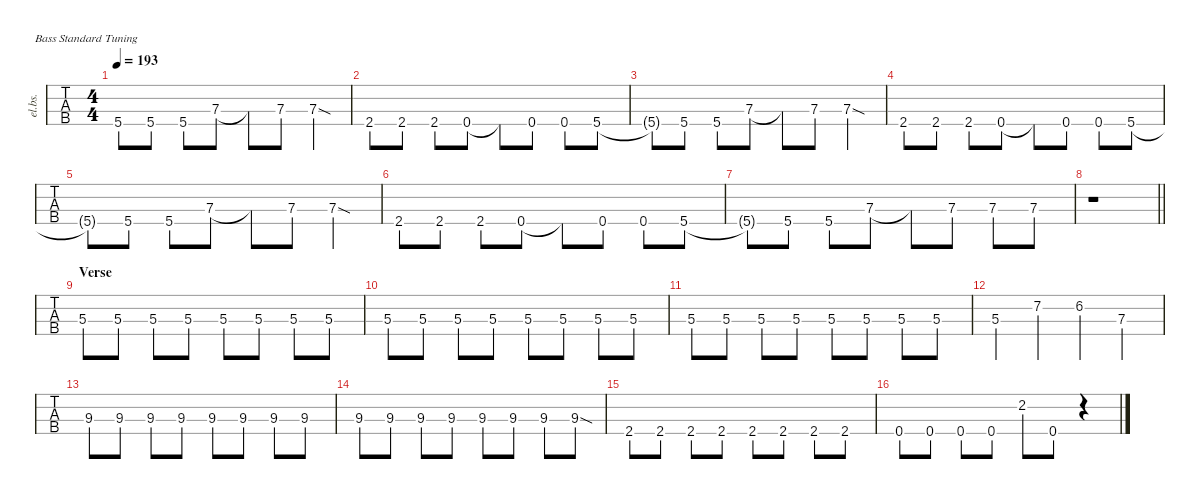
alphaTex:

\defaultSystemsLayout 4
\hideDynamics
\bracketExtendMode nobrackets
\track ("山田リョウ" "el.bs.") {instrument electricbassfinger}
\staff {tabs}
\tuning (G2 D2 A1 E1)
\ts (4 4)
\tempo 193
\clef f4
\ks a
5.4{t acc forcenatural}.8{dy mf} 5.4{acc forcenatural}.8 5.4{acc forcenatural}.8 7.3{acc forcenatural}.8 7.3{t acc forcenatural}.8 7.3{acc forcenatural}.8 7.3{sod acc forcenatural}.4 |
2.4{acc #}.8 2.4{acc #}.8 2.4{acc #}.8 0.4{acc forcenatural}.8 0.4{t acc forcenatural}.8 0.4{acc forcenatural}.8 0.4{acc forcenatural}.8 5.4{acc forcenatural}.8 |
5.4{t acc forcenatural}.8 5.4{acc forcenatural}.8 5.4{acc forcenatural}.8 7.3{acc forcenatural}.8 7.3{t acc forcenatural}.8 7.3{acc forcenatural}.8 7.3{sod acc forcenatural}.4 |
2.4{acc #}.8 2.4{acc #}.8 2.4{acc #}.8 0.4{acc forcenatural}.8 0.4{t acc forcenatural}.8 0.4{acc forcenatural}.8 0.4{acc forcenatural}.8 5.4{acc forcenatural}.8 |
5.4{t acc forcenatural}.8 5.4{acc forcenatural}.8 5.4{acc forcenatural}.8 7.3{acc forcenatural}.8 7.3{t acc forcenatural}.8 7.3{acc forcenatural}.8 7.3{sod acc forcenatural}.4 |
2.4{acc #}.8 2.4{acc #}.8 2.4{acc #}.8 0.4{acc forcenatural}.8 0.4{t acc forcenatural}.8 0.4{acc forcenatural}.8 0.4{acc forcenatural}.8 5.4{acc forcenatural}.8 |
5.4{t acc forcenatural}.8 5.4{acc forcenatural}.8 5.4{acc forcenatural}.8 7.3{acc forcenatural}.8 7.3{t acc forcenatural}.8 7.3{acc forcenatural}.8 7.3{acc forcenatural}.8 7.3{acc forcenatural}.8 |
\barLineRight lightlight
r.1 |
\section ("" "Verse")
5.3{acc forcenatural}.8 5.3{acc forcenatural}.8 5.3{acc forcenatural}.8 5.3{acc forcenatural}.8 5.3{acc forcenatural}.8 5.3{acc forcenatural}.8 5.3{acc forcenatural}.8 5.3{acc forcenatural}.8 |
5.3{acc forcenatural}.8 5.3{acc forcenatural}.8 5.3{acc forcenatural}.8 5.3{acc forcenatural}.8 5.3{acc forcenatural}.8 5.3{acc forcenatural}.8 5.3{acc forcenatural}.8 5.3{acc forcenatural}.8 |
5.3{acc forcenatural}.8 5.3{acc forcenatural}.8 5.3{acc forcenatural}.8 5.3{acc forcenatural}.8 5.3{acc forcenatural}.8 5.3{acc forcenatural}.8 5.3{acc forcenatural}.8 5.3{acc forcenatural}.8 |
5.3{acc forcenatural}.4 7.2{acc forcenatural}.4 6.2{acc #}.4 7.3{acc forcenatural}.4 |
9.3{acc #}.8 9.3{acc #}.8 9.3{acc #}.8 9.3{acc #}.8 9.3{acc #}.8 9.3{acc #}.8 9.3{acc #}.8 9.3{acc #}.8 |
9.3{acc #}.8 9.3{acc #}.8 9.3{acc #}.8 9.3{acc #}.8 9.3{acc #}.8 9.3{acc #}.8 9.3{acc #}.8 9.3{sod acc #}.8 |
2.4{acc #}.8 2.4{acc #}.8 2.4{acc #}.8 2.4{acc #}.8 2.4{acc #}.8 2.4{acc #}.8 2.4{acc #}.8 2.4{acc #}.8 |
0.4{acc forcenatural}.8 0.4{acc forcenatural}.8 0.4{acc forcenatural}.8 0.4{acc forcenatural}.8 2.2{acc forcenatural}.8 0.4{acc forcenatural}.8 r.4
